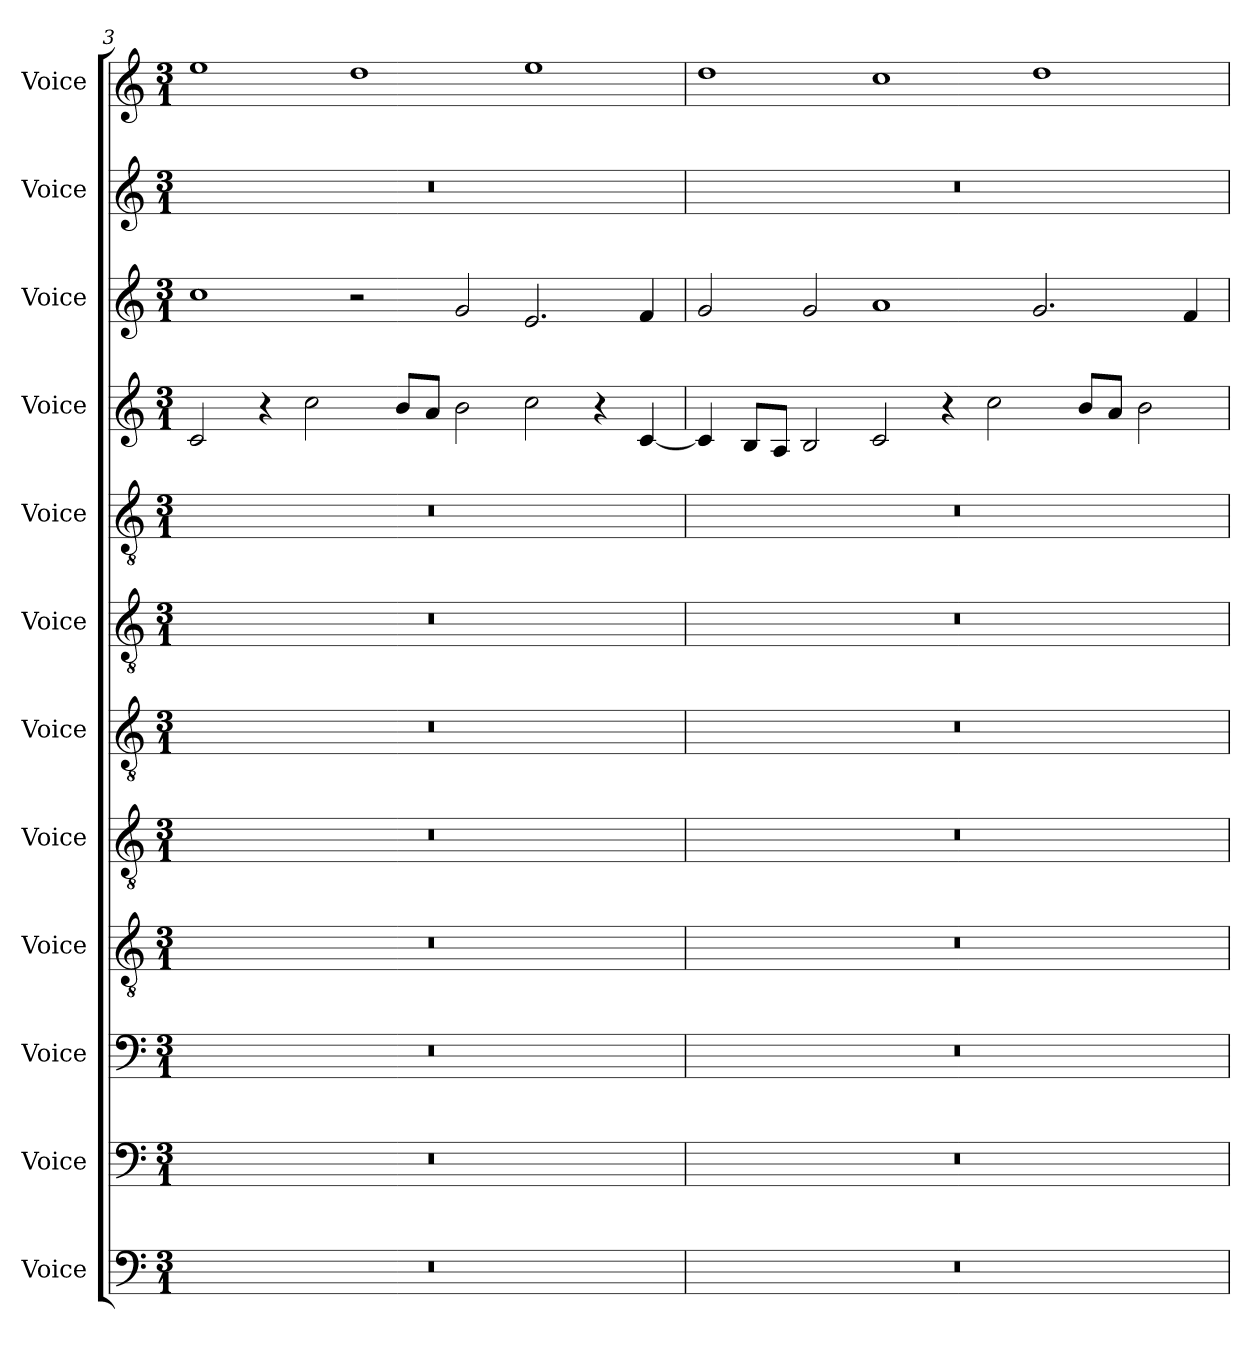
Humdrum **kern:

**kern	**kern	**kern	**kern	**kern	**kern	**kern	**kern	**kern	**kern	**kern	**kern
*part12	*part11	*part10	*part9	*part8	*part7	*part6	*part5	*part4	*part3	*part2	*part1
*staff12	*staff11	*staff10	*staff9	*staff8	*staff7	*staff6	*staff5	*staff4	*staff3	*staff2	*staff1
*I"Voice	*I"Voice	*I"Voice	*I"Voice	*I"Voice	*I"Voice	*I"Voice	*I"Voice	*I"Voice	*I"Voice	*I"Voice	*I"Voice
*I'V	*I'V	*I'V	*I'V	*I'V	*I'V	*I'V	*I'V	*I'V	*I'V	*I'V	*I'V
!!LO:PB:g=z
*clefF4	*clefF4	*clefF4	*clefGv2	*clefGv2	*clefGv2	*clefGv2	*clefGv2	*clefG2	*clefG2	*clefG2	*clefG2
*k[]	*k[]	*k[]	*k[]	*k[]	*k[]	*k[]	*k[]	*k[]	*k[]	*k[]	*k[]
*M3/1	*M3/1	*M3/1	*M3/1	*M3/1	*M3/1	*M3/1	*M3/1	*M3/1	*M3/1	*M3/1	*M3/1
=3	=3	=3	=3	=3	=3	=3	=3	=3	=3	=3	=3
0.r	0.r	0.r	0.r	0.r	0.r	0.r	0.r	2c/	1cc	0.r	1ee
.	.	.	.	.	.	.	.	4r	.	.	.
.	.	.	.	.	.	.	.	2cc\	.	.	.
.	.	.	.	.	.	.	.	.	2r	.	1dd
.	.	.	.	.	.	.	.	8b/L	.	.	.
.	.	.	.	.	.	.	.	8a/J	.	.	.
.	.	.	.	.	.	.	.	2b\	2g/	.	.
.	.	.	.	.	.	.	.	2cc\	2.e/	.	1ee
.	.	.	.	.	.	.	.	4r	.	.	.
.	.	.	.	.	.	.	.	[4c/	4f/	.	.
=4	=4	=4	=4	=4	=4	=4	=4	=4	=4	=4	=4
0.r	0.r	0.r	0.r	0.r	0.r	0.r	0.r	4c/]	2g/	0.r	1dd
.	.	.	.	.	.	.	.	8B/L	.	.	.
.	.	.	.	.	.	.	.	8A/J	.	.	.
.	.	.	.	.	.	.	.	2B/	2g/	.	.
.	.	.	.	.	.	.	.	2c/	1a	.	1cc
.	.	.	.	.	.	.	.	4r	.	.	.
.	.	.	.	.	.	.	.	2cc\	.	.	.
.	.	.	.	.	.	.	.	.	2.g/	.	1dd
.	.	.	.	.	.	.	.	8b/L	.	.	.
.	.	.	.	.	.	.	.	8a/J	.	.	.
.	.	.	.	.	.	.	.	2b\	.	.	.
.	.	.	.	.	.	.	.	.	4f/	.	.
=	=	=	=	=	=	=	=	=	=	=	=
*-	*-	*-	*-	*-	*-	*-	*-	*-	*-	*-	*-
